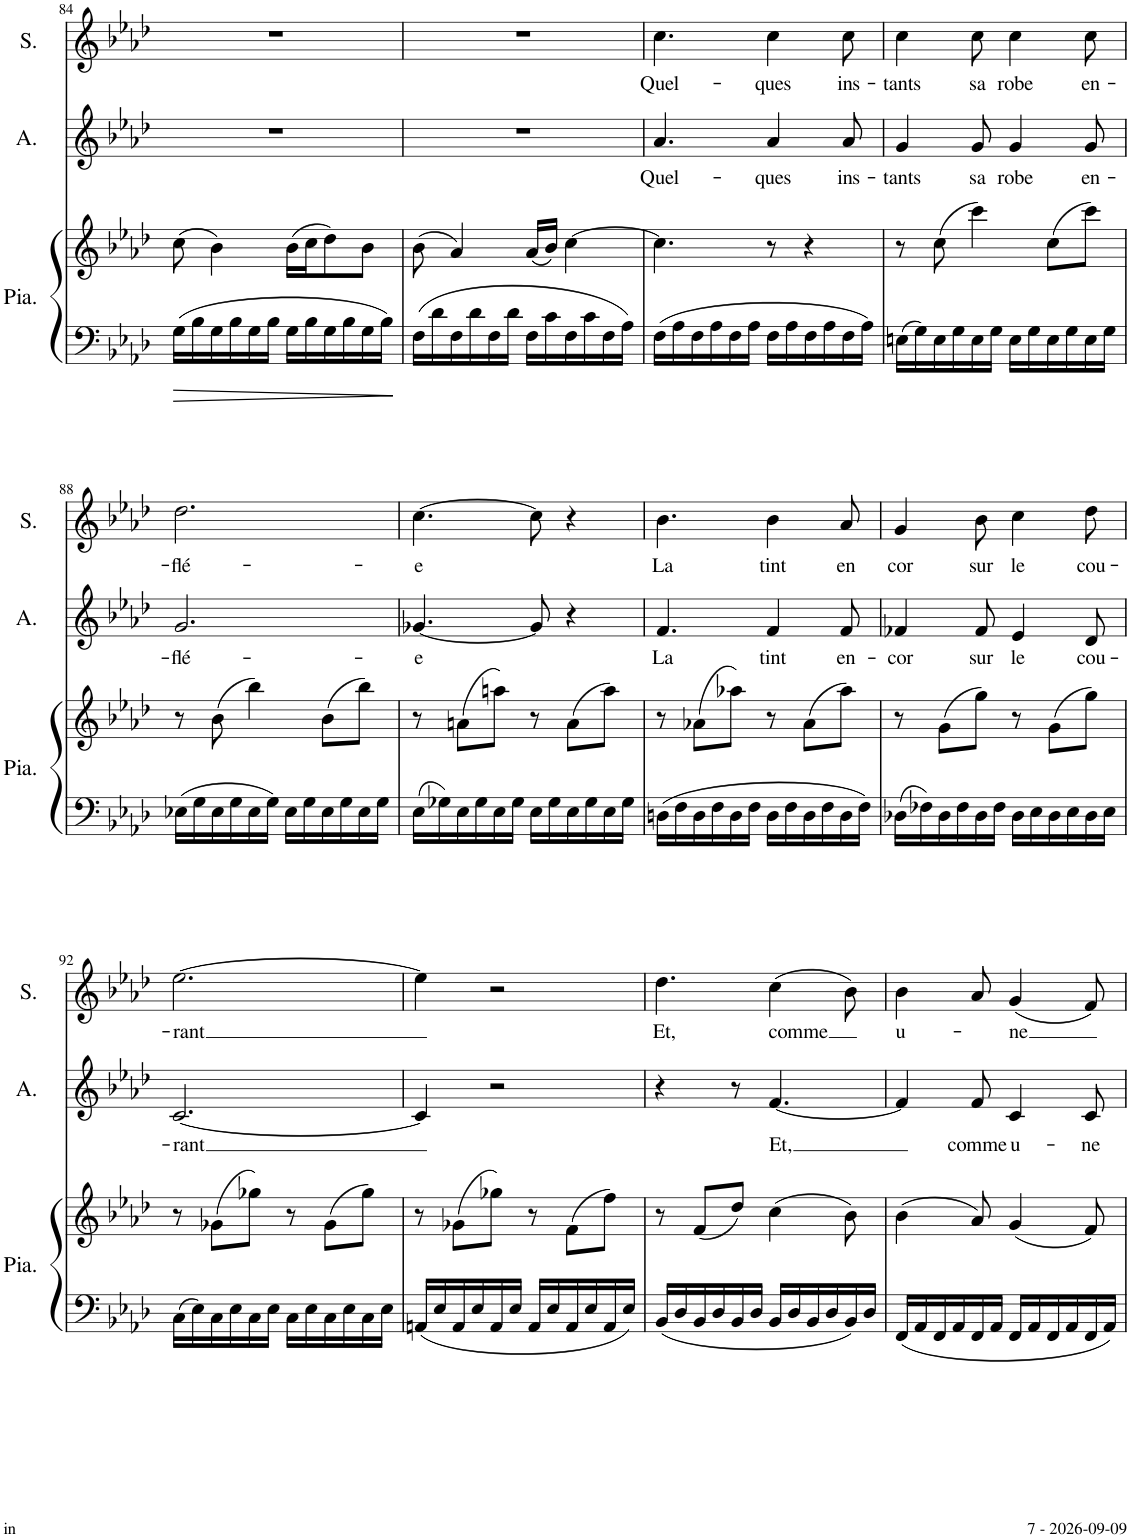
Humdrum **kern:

**kern	**kern	**kern	**text	**kern	**text
*part3	*part3	*part2	*part2	*part1	*part1
*staff4	*staff3	*staff2	*staff2	*staff1	*staff1
*I"Piano	*	*I"Alto	*	*I"Soprano	*
*I'Pia.	*	*I'A.	*	*I'S.	*
!!LO:PB:g=z
*clefF4	*clefG2	*clefG2	*	*clefG2	*
*k[b-e-a-d-]	*k[b-e-a-d-]	*k[b-e-a-d-]	*	*k[b-e-a-d-]	*
*M6/8	*M6/8	*M6/8	*	*M6/8	*
=84	=84	=84	=84	=84	=84
16G\LL	(8cc\	2.r	.	2.r	.
16B-\	.	.	.	.	.
16G\	4b-\)	.	.	.	.
16B-\	.	.	.	.	.
16G\	.	.	.	.	.
16B-\JJ	.	.	.	.	.
16G\LL	(16b-\LL	.	.	.	.
16B-\	16cc\J	.	.	.	.
16G\	8dd-\)	.	.	.	.
16B-\	.	.	.	.	.
16G\	8b-\J	.	.	.	.
16B-\JJ	.	.	.	.	.
=85	=85	=85	=85	=85	=85
16F\LL	(8b-\	2.r	.	2.r	.
16d-\	.	.	.	.	.
16F\	4a-/)	.	.	.	.
16d-\	.	.	.	.	.
16F\	.	.	.	.	.
16d-\JJ	.	.	.	.	.
16F\LL	(16a-/LL	.	.	.	.
16c\	16b-/JJ)	.	.	.	.
16F\	[4cc\	.	.	.	.
16c\	.	.	.	.	.
16F\	.	.	.	.	.
16A-\JJ	.	.	.	.	.
=86	=86	=86	=86	=86	=86
!	!	!	!LO:LY:b	!	!LO:LY:b
16F\LL	4.cc\]	4.a-/	Quel-	4.cc\	Quel-
16A-\	.	.	.	.	.
16F\	.	.	.	.	.
16A-\	.	.	.	.	.
16F\	.	.	.	.	.
16A-\JJ	.	.	.	.	.
!	!	!	!LO:LY:b	!	!LO:LY:b
16F\LL	8r	4a-/	-ques	4cc\	-ques
16A-\	.	.	.	.	.
16F\	4r	.	.	.	.
16A-\	.	.	.	.	.
!	!	!	!LO:LY:b	!	!LO:LY:b
16F\	.	8a-/	ins-	8cc\	ins-
16A-\JJ	.	.	.	.	.
=87	=87	=87	=87	=87	=87
!	!	!	!LO:LY:b	!	!LO:LY:b
16En\LL	8r	4g/	-tants	4cc\	-tants
16G\	.	.	.	.	.
16E\	(8cc\	.	.	.	.
16G\	.	.	.	.	.
!	!	!	!LO:LY:b	!	!LO:LY:b
16E\	4ccc\)	8g/	sa	8cc\	sa
16G\JJ	.	.	.	.	.
!	!	!	!LO:LY:b	!	!LO:LY:b
16E\LL	.	4g/	robe	4cc\	robe
16G\	.	.	.	.	.
16E\	(8cc\L	.	.	.	.
16G\	.	.	.	.	.
!	!	!	!LO:LY:b	!	!LO:LY:b
16E\	8ccc\J)	8g/	en-	8cc\	en-
16G\JJ	.	.	.	.	.
!!LO:LB:g=z
=88	=88	=88	=88	=88	=88
!	!	!	!LO:LY:b	!	!LO:LY:b
16E-X\LL	8r	2.g/	-flé-	2.dd-\	-flé-
16G\	.	.	.	.	.
16E-\	(8b-\	.	.	.	.
16G\	.	.	.	.	.
16E-\	4bb-\)	.	.	.	.
16G\JJ	.	.	.	.	.
16E-\LL	.	.	.	.	.
16G\	.	.	.	.	.
16E-\	(8b-\L	.	.	.	.
16G\	.	.	.	.	.
16E-\	8bb-\J)	.	.	.	.
16G\JJ	.	.	.	.	.
=89	=89	=89	=89	=89	=89
!	!	!	!LO:LY:b	!	!LO:LY:b
16E-\LL	8r	[4.g-X/	-e	[4.cc\	-e
16G-X\	.	.	.	.	.
16E-\	(8an\L	.	.	.	.
16G-\	.	.	.	.	.
16E-\	8aan\J)	.	.	.	.
16G-\JJ	.	.	.	.	.
16E-\LL	8r	8g-/]	.	8cc\]	.
16G-\	.	.	.	.	.
16E-\	(8a\L	4r	.	4r	.
16G-\	.	.	.	.	.
16E-\	8aa\J)	.	.	.	.
16G-\JJ	.	.	.	.	.
=90	=90	=90	=90	=90	=90
!	!	!	!LO:LY:b	!	!LO:LY:b
16Dn\LL	8r	4.f/	La	4.b-\	La
16F\	.	.	.	.	.
16D\	(8a-X\L	.	.	.	.
16F\	.	.	.	.	.
16D\	8aa-X\J)	.	.	.	.
16F\JJ	.	.	.	.	.
!	!	!	!LO:LY:b	!	!LO:LY:b
16D\LL	8r	4f/	tint	4b-\	tint
16F\	.	.	.	.	.
16D\	(8a-\L	.	.	.	.
16F\	.	.	.	.	.
!	!	!	!LO:LY:b	!	!LO:LY:b
16D\	8aa-\J)	8f/	en-	8a-/	en
16F\JJ	.	.	.	.	.
=91	=91	=91	=91	=91	=91
!	!	!	!LO:LY:b	!	!LO:LY:b
16D-X\LL	8r	4f-X/	-cor	4g/	cor
16F-X\	.	.	.	.	.
16D-\	(8g\L	.	.	.	.
16F-\	.	.	.	.	.
!	!	!	!LO:LY:b	!	!LO:LY:b
16D-\	8gg\J)	8f-/	sur	8b-\	sur
16F-\JJ	.	.	.	.	.
!	!	!	!LO:LY:b	!	!LO:LY:b
16D-\LL	8r	4e-/	le	4cc\	le
16E-\	.	.	.	.	.
16D-\	(8g\L	.	.	.	.
16E-\	.	.	.	.	.
!	!	!	!LO:LY:b	!	!LO:LY:b
16D-\	8gg\J)	8d-/	cou-	8dd-\	cou-
16E-\JJ	.	.	.	.	.
!!LO:LB:g=z
=92	=92	=92	=92	=92	=92
!	!	!	!LO:LY:b	!	!LO:LY:b
16C\LL	8r	[2.c/	-rant	[2.ee-\	-rant
16E-\	.	.	.	.	.
16C\	(8g-X\L	.	.	.	.
16E-\	.	.	.	.	.
16C\	8gg-X\J)	.	.	.	.
16E-\JJ	.	.	.	.	.
16C\LL	8r	.	.	.	.
16E-\	.	.	.	.	.
16C\	(8g-\L	.	.	.	.
16E-\	.	.	.	.	.
16C\	8gg-\J)	.	.	.	.
16E-\JJ	.	.	.	.	.
=93	=93	=93	=93	=93	=93
16AAn/LL	8r	4c/]	.	4ee-\]	.
16E-/	.	.	.	.	.
16AA/	(8g-X\L	.	.	.	.
16E-/	.	.	.	.	.
16AA/	8gg-X\J)	2r	.	2r	.
16E-/JJ	.	.	.	.	.
16AA/LL	8r	.	.	.	.
16E-/	.	.	.	.	.
16AA/	(8f\L	.	.	.	.
16E-/	.	.	.	.	.
16AA/	8ff\J)	.	.	.	.
16E-/JJ	.	.	.	.	.
=94	=94	=94	=94	=94	=94
!	!	!	!	!	!LO:LY:b
16BB-/LL	8r	4r	.	4.dd-\	Et,
16D-/	.	.	.	.	.
16BB-/	(8f/L	.	.	.	.
16D-/	.	.	.	.	.
16BB-/	8dd-/J)	8r	.	.	.
16D-/JJ	.	.	.	.	.
!	!	!	!LO:LY:b	!	!LO:LY:b
16BB-/LL	(4cc\	[4.f/	Et,	(4cc\	comme
16D-/	.	.	.	.	.
16BB-/	.	.	.	.	.
16D-/	.	.	.	.	.
16BB-/	8b-\)	.	.	8b-\)	.
16D-/JJ	.	.	.	.	.
=95	=95	=95	=95	=95	=95
!	!	!	!	!	!LO:LY:b
16FF/LL	(4b-\	4f/]	.	4b-\	u-
16AA-/	.	.	.	.	.
16FF/	.	.	.	.	.
16AA-/	.	.	.	.	.
!	!	!	!LO:LY:b	!	!
16FF/	8a-/)	8f/	comme	8a-/	.
16AA-/JJ	.	.	.	.	.
!	!	!	!LO:LY:b	!	!LO:LY:b
16FF/LL	(4g/	4c/	u-	(4g/	-ne
16AA-/	.	.	.	.	.
16FF/	.	.	.	.	.
16AA-/	.	.	.	.	.
!	!	!	!LO:LY:b	!	!
16FF/	8f/)	8c/	-ne	8f/)	.
16AA-/JJ	.	.	.	.	.
=	=	=	=	=	=
*-	*-	*-	*-	*-	*-
